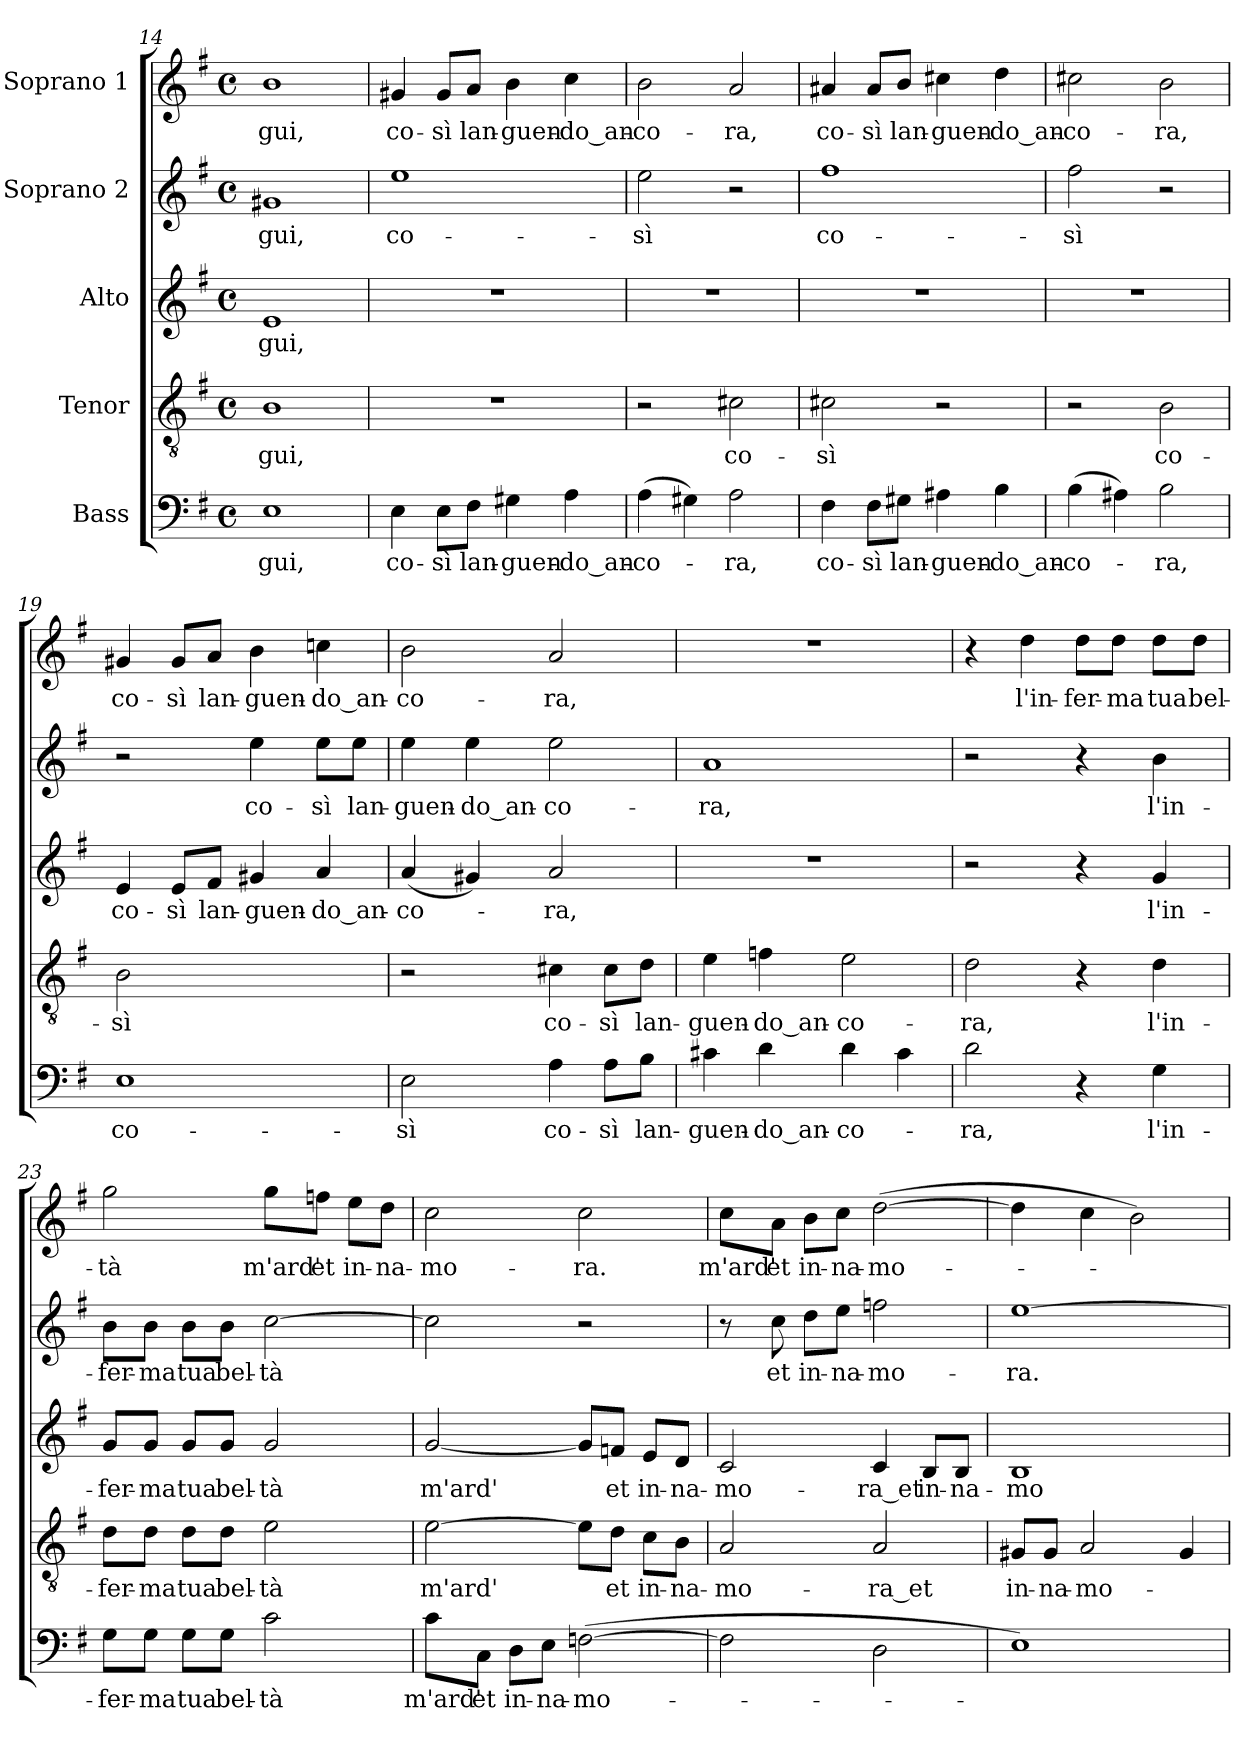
**kern	**text	**kern	**text	**kern	**text	**kern	**text	**kern	**text
*part5	*part5	*part4	*part4	*part3	*part3	*part2	*part2	*part1	*part1
*staff5	*staff5	*staff4	*staff4	*staff3	*staff3	*staff2	*staff2	*staff1	*staff1
*I"Bass	*	*I"Tenor	*	*I"Alto	*	*I"Soprano 2	*	*I"Soprano 1	*
*clefF4	*	*clefGv2	*	*clefG2	*	*clefG2	*	*clefG2	*
*k[f#]	*	*k[f#]	*	*k[f#]	*	*k[f#]	*	*k[f#]	*
*G:	*	*G:	*	*G:	*	*G:	*	*G:	*
*M4/4	*	*M4/4	*	*M4/4	*	*M4/4	*	*M4/4	*
*met(c)	*	*met(c)	*	*met(c)	*	*met(c)	*	*met(c)	*
=14	=14	=14	=14	=14	=14	=14	=14	=14	=14
1E	-gui,	1B	-gui,	1e	-gui,	1g#X	-gui,	1b	-gui,
=15	=15	=15	=15	=15	=15	=15	=15	=15	=15
4E\	co-	1r	.	1r	.	1ee	co-	4g#X/	co-
8E\L	-sì	.	.	.	.	.	.	8g#/L	-sì
8F#\J	lan-	.	.	.	.	.	.	8a/J	lan-
4G#X\	-guen-	.	.	.	.	.	.	4b\	-guen-
4A\	-do_an-	.	.	.	.	.	.	4cc\	-do_an-
=16	=16	=16	=16	=16	=16	=16	=16	=16	=16
(4A\	-co-	2r	.	1r	.	2ee\	-sì	2b\	-co-
4G#X\)	.	.	.	.	.	.	.	.	.
2A\	-ra,	2c#X\	co-	.	.	2r	.	2a/	-ra,
=17	=17	=17	=17	=17	=17	=17	=17	=17	=17
4F#\	co-	2c#X\	-sì	1r	.	1ff#	co-	4a#X/	co-
8F#\L	-sì	.	.	.	.	.	.	8a#/L	-sì
8G#X\J	lan-	.	.	.	.	.	.	8b/J	lan-
4A#X\	-guen-	2r	.	.	.	.	.	4cc#X\	-guen-
4B\	-do_an-	.	.	.	.	.	.	4dd\	-do_an-
!!LO:LB:g=z
=18	=18	=18	=18	=18	=18	=18	=18	=18	=18
(4B\	-co-	2r	.	1r	.	2ff#\	-sì	2cc#X\	-co-
4A#X\)	.	.	.	.	.	.	.	.	.
2B\	-ra,	2B\	co-	.	.	2r	.	2b\	-ra,
=19	=19	=19	=19	=19	=19	=19	=19	=19	=19
1E	co-	2B\	-sì	4e/	co-	2r	.	4g#X/	co-
.	.	.	.	8e/L	-sì	.	.	8g#/L	-sì
.	.	.	.	8f#/J	lan-	.	.	8a/J	lan-
.	.	2ryy	.	4g#X/	-guen-	4ee\	co-	4b\	-guen-
.	.	.	.	4a/	-do_an-	8ee\L	-sì	4ccn\	-do_an-
.	.	.	.	.	.	8ee\J	lan-	.	.
=20	=20	=20	=20	=20	=20	=20	=20	=20	=20
2E\	-sì	2r	.	(4a/	-co-	4ee\	-guen-	2b\	-co-
.	.	.	.	4g#X/)	.	4ee\	-do_an-	.	.
4A\	co-	4c#X\	co-	2a/	-ra,	2ee\	-co-	2a/	-ra,
8A\L	-sì	8c#\L	-sì	.	.	.	.	.	.
8B\J	lan-	8d\J	lan-	.	.	.	.	.	.
=21	=21	=21	=21	=21	=21	=21	=21	=21	=21
4c#X\	-guen-	4e\	-guen-	1r	.	1a	-ra,	1r	.
4d\	-do_an-	4fn\	-do_an-	.	.	.	.	.	.
4d\	-co-	2e\	-co-	.	.	.	.	.	.
4c#\	.	.	.	.	.	.	.	.	.
=22	=22	=22	=22	=22	=22	=22	=22	=22	=22
2d\	-ra,	2d\	-ra,	2r	.	2r	.	4r	.
.	.	.	.	.	.	.	.	4dd\	l'in-
4r	.	4r	.	4r	.	4r	.	8dd\L	-fer-
.	.	.	.	.	.	.	.	8dd\J	-ma
4G\	l'in-	4d\	l'in-	4g/	l'in-	4b\	l'in-	8dd\L	tua
.	.	.	.	.	.	.	.	8dd\J	bel-
!!LO:PB:g=z
=23	=23	=23	=23	=23	=23	=23	=23	=23	=23
8G\L	-fer-	8d\L	-fer-	8g/L	-fer-	8b\L	-fer-	2gg\	-tà
8G\J	-ma	8d\J	-ma	8g/J	-ma	8b\J	-ma	.	.
8G\L	tua	8d\L	tua	8g/L	tua	8b\L	tua	.	.
8G\J	bel-	8d\J	bel-	8g/J	bel-	8b\J	bel-	.	.
2c\	-tà	2e\	-tà	2g/	-tà	[2cc\	-tà	8gg\L	m'ard'
.	.	.	.	.	.	.	.	8ffn\J	et
.	.	.	.	.	.	.	.	8ee\L	in-
.	.	.	.	.	.	.	.	8dd\J	-na-
=24	=24	=24	=24	=24	=24	=24	=24	=24	=24
8c\L	m'ard'	[2e\	m'ard'	[2g/	m'ard'	2cc\]	.	2cc\	-mo-
8C\J	et	.	.	.	.	.	.	.	.
8D\L	in-	.	.	.	.	.	.	.	.
8E\J	-na-	.	.	.	.	.	.	.	.
([2Fn\	-mo-	8e\L]	.	8g/L]	.	2r	.	2cc\	-ra.
.	.	8d\J	et	8fn/J	et	.	.	.	.
.	.	8c\L	in-	8e/L	in-	.	.	.	.
.	.	8B\J	-na-	8d/J	-na-	.	.	.	.
=25	=25	=25	=25	=25	=25	=25	=25	=25	=25
2F\]	.	2A/	-mo-	2c/	-mo-	8r	.	8cc\L	m'ard'
.	.	.	.	.	.	8cc\	et	8a\J	et
.	.	.	.	.	.	8dd\L	in-	8b\L	in-
.	.	.	.	.	.	8ee\J	-na-	8cc\J	-na-
2D\	.	2A/	-ra_et	4c/	-ra_et	2ffn\	-mo-	([2dd\	-mo-
.	.	.	.	8B/L	in-	.	.	.	.
.	.	.	.	8B/J	-na-	.	.	.	.
=26	=26	=26	=26	=26	=26	=26	=26	=26	=26
1E)	.	8G#X/L	in-	1B	-mo-	[1ee	-ra.	4dd\]	.
.	.	8G#/J	-na-	.	.	.	.	.	.
.	.	2A/	-mo-	.	.	.	.	4cc\	.
.	.	.	.	.	.	.	.	2b\)	.
.	.	4G#/	.	.	.	.	.	.	.
=	=	=	=	=	=	=	=	=	=
*-	*-	*-	*-	*-	*-	*-	*-	*-	*-
